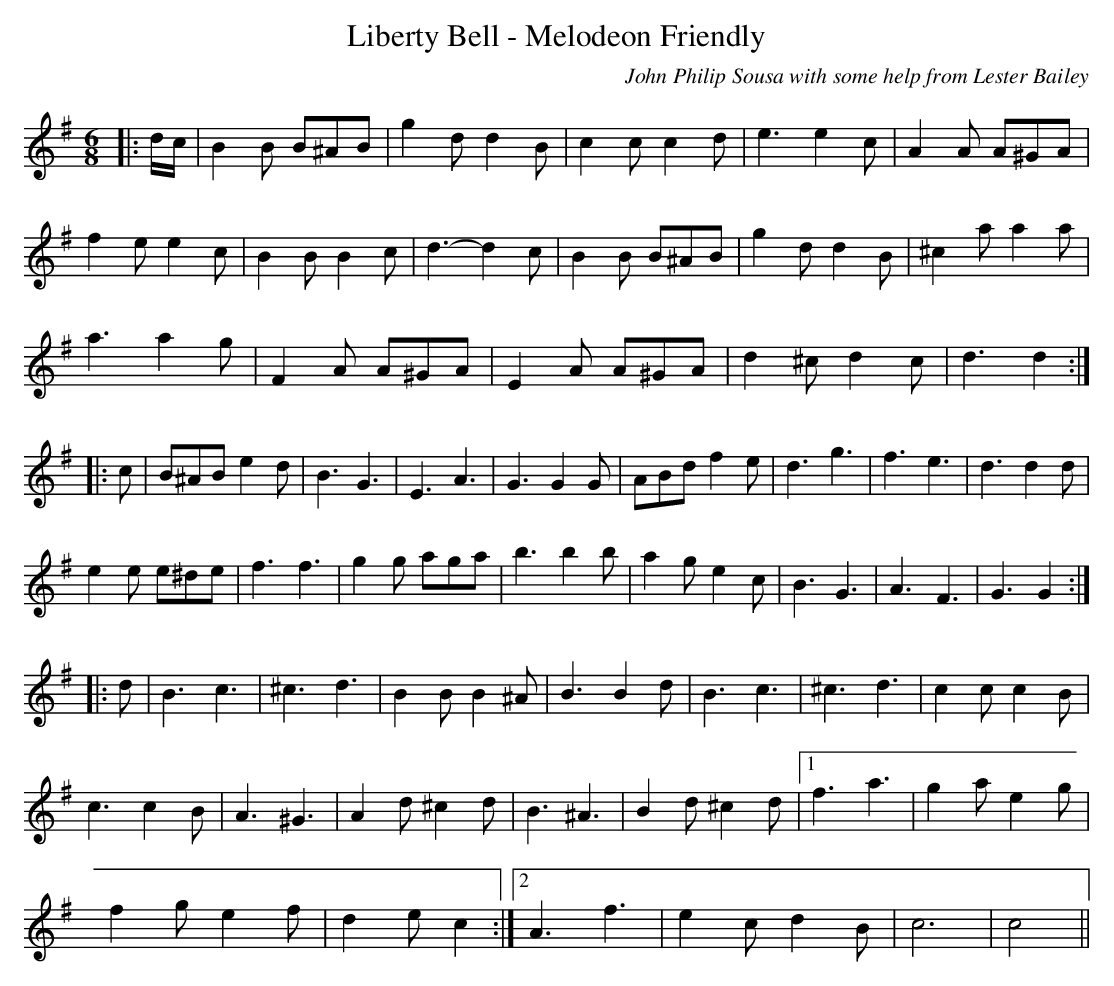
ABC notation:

X:1
T:Liberty Bell - Melodeon Friendly
C:John Philip Sousa with some help from Lester Bailey
M:6/8
K:G
|:d/2c/2|B2B B^AB|g2d d2B|c2c c2d|e3 e2c|A2A A^GA|
f2e e2c|B2B B2c|d3 -d2c|B2B B^AB|g2d d2B|^c2a a2a|
a3 a2g|F2A A^GA|E2A A^GA|d2^c d2c|d3 d2:|
|:c|B^AB e2d|B3 G3|E3 A3|G3 G2G|ABd f2e|d3 g3|f3 e3|d3 d2d|
e2e e^de|f3 f3|g2g aga|b3 b2b|a2g e2c|B3 G3|A3 F3|G3 G2:|
|:d|B3 c3|^c3 d3|B2B B2^A|B3 B2d|B3 c3|^c3 d3|c2c c2B|
c3 c2B|A3 ^G3|A2d ^c2d|B3 ^A3|B2d ^c2d|[1f3 a3|g2a e2g|
f2g e2f|d2e c2:|2A3 f3|e2c d2B|c6|c4||
